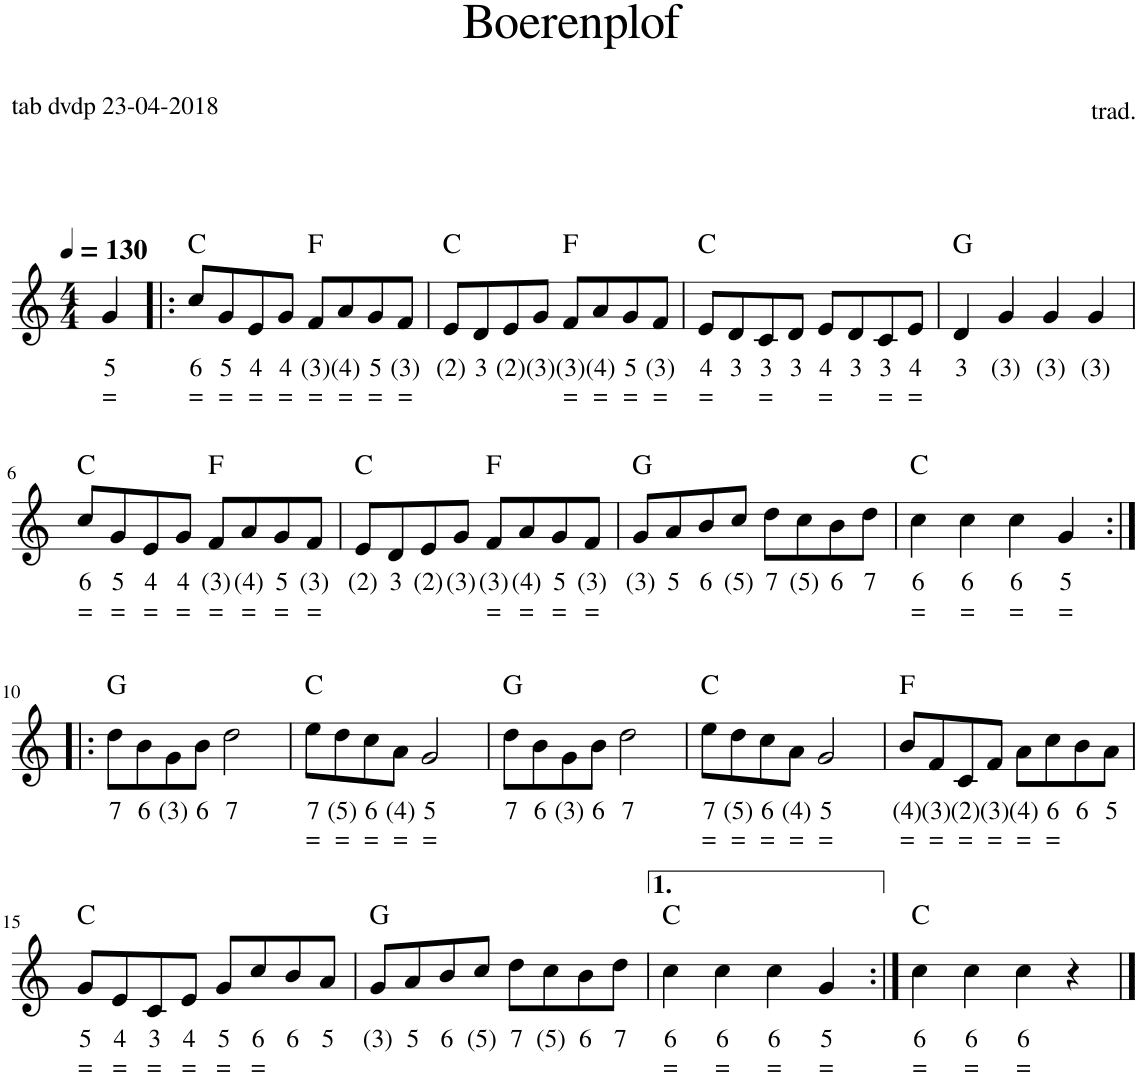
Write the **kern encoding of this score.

**kern	**text	**text	**harte
*part1	*part1	*part1	*part1
*staff1	*staff1	*staff1	*
*I"Stem	*	*	*
*I'Stm.	*	*	*
*clefG2	*	*	*
*k[]	*	*	*
*M4/4	*	*	*
*MM130	*	*	*
=1	=1	=1	=1
!	!LO:LY:b	!LO:LY:b	!
4g/	5	=	.
=2!|:	=2!|:	=2!|:	=2!|:
!	!LO:LY:b	!LO:LY:b	!
8cc/L	6	=	C:maj
!	!LO:LY:b	!LO:LY:b	!
8g/	5	=	.
!	!LO:LY:b	!LO:LY:b	!
8e/	4	=	.
!	!LO:LY:b	!LO:LY:b	!
8g/J	4	=	.
!	!LO:LY:b	!LO:LY:b	!
8f/L	(3)	=	F:maj
!	!LO:LY:b	!LO:LY:b	!
8a/	(4)	=	.
!	!LO:LY:b	!LO:LY:b	!
8g/	5	=	.
!	!LO:LY:b	!LO:LY:b	!
8f/J	(3)	=	.
=3	=3	=3	=3
!	!LO:LY:b	!	!
8e/L	(2)	.	C:maj
!	!LO:LY:b	!	!
8d/	3	.	.
!	!LO:LY:b	!	!
8e/	(2)	.	.
!	!LO:LY:b	!	!
8g/J	(3)	.	.
!	!LO:LY:b	!LO:LY:b	!
8f/L	(3)	=	F:maj
!	!LO:LY:b	!LO:LY:b	!
8a/	(4)	=	.
!	!LO:LY:b	!LO:LY:b	!
8g/	5	=	.
!	!LO:LY:b	!LO:LY:b	!
8f/J	(3)	=	.
=4	=4	=4	=4
!	!LO:LY:b	!LO:LY:b	!
8e/L	4	=	C:maj
!	!LO:LY:b	!	!
8d/	3	.	.
!	!LO:LY:b	!LO:LY:b	!
8c/	3	=	.
!	!LO:LY:b	!	!
8d/J	3	.	.
!	!LO:LY:b	!LO:LY:b	!
8e/L	4	=	.
!	!LO:LY:b	!	!
8d/	3	.	.
!	!LO:LY:b	!LO:LY:b	!
8c/	3	=	.
!	!LO:LY:b	!LO:LY:b	!
8e/J	4	=	.
=5	=5	=5	=5
!	!LO:LY:b	!	!
4d/	3	.	G:maj
!	!LO:LY:b	!	!
4g/	(3)	.	.
!	!LO:LY:b	!	!
4g/	(3)	.	.
!	!LO:LY:b	!	!
4g/	(3)	.	.
!!LO:LB:g=z
=6	=6	=6	=6
!	!LO:LY:b	!LO:LY:b	!
8cc/L	6	=	C:maj
!	!LO:LY:b	!LO:LY:b	!
8g/	5	=	.
!	!LO:LY:b	!LO:LY:b	!
8e/	4	=	.
!	!LO:LY:b	!LO:LY:b	!
8g/J	4	=	.
!	!LO:LY:b	!LO:LY:b	!
8f/L	(3)	=	F:maj
!	!LO:LY:b	!LO:LY:b	!
8a/	(4)	=	.
!	!LO:LY:b	!LO:LY:b	!
8g/	5	=	.
!	!LO:LY:b	!LO:LY:b	!
8f/J	(3)	=	.
=7	=7	=7	=7
!	!LO:LY:b	!	!
8e/L	(2)	.	C:maj
!	!LO:LY:b	!	!
8d/	3	.	.
!	!LO:LY:b	!	!
8e/	(2)	.	.
!	!LO:LY:b	!	!
8g/J	(3)	.	.
!	!LO:LY:b	!LO:LY:b	!
8f/L	(3)	=	F:maj
!	!LO:LY:b	!LO:LY:b	!
8a/	(4)	=	.
!	!LO:LY:b	!LO:LY:b	!
8g/	5	=	.
!	!LO:LY:b	!LO:LY:b	!
8f/J	(3)	=	.
=8	=8	=8	=8
!	!LO:LY:b	!	!
8g/L	(3)	.	G:maj
!	!LO:LY:b	!	!
8a/	5	.	.
!	!LO:LY:b	!	!
8b/	6	.	.
!	!LO:LY:b	!	!
8cc/J	(5)	.	.
!	!LO:LY:b	!	!
8dd\L	7	.	.
!	!LO:LY:b	!	!
8cc\	(5)	.	.
!	!LO:LY:b	!	!
8b\	6	.	.
!	!LO:LY:b	!	!
8dd\J	7	.	.
=9	=9	=9	=9
!	!LO:LY:b	!LO:LY:b	!
4cc\	6	=	C:maj
!	!LO:LY:b	!LO:LY:b	!
4cc\	6	=	.
!	!LO:LY:b	!LO:LY:b	!
4cc\	6	=	.
!	!LO:LY:b	!LO:LY:b	!
4g/	5	=	.
!!LO:LB:g=z
=10:|!|:	=10:|!|:	=10:|!|:	=10:|!|:
!	!LO:LY:b	!	!
8dd\L	7	.	G:maj
!	!LO:LY:b	!	!
8b\	6	.	.
!	!LO:LY:b	!	!
8g\	(3)	.	.
!	!LO:LY:b	!	!
8b\J	6	.	.
!	!LO:LY:b	!	!
2dd\	7	.	.
=11	=11	=11	=11
!	!LO:LY:b	!LO:LY:b	!
8ee\L	7	=	C:maj
!	!LO:LY:b	!LO:LY:b	!
8dd\	(5)	=	.
!	!LO:LY:b	!LO:LY:b	!
8cc\	6	=	.
!	!LO:LY:b	!LO:LY:b	!
8a\J	(4)	=	.
!	!LO:LY:b	!LO:LY:b	!
2g/	5	=	.
=12	=12	=12	=12
!	!LO:LY:b	!	!
8dd\L	7	.	G:maj
!	!LO:LY:b	!	!
8b\	6	.	.
!	!LO:LY:b	!	!
8g\	(3)	.	.
!	!LO:LY:b	!	!
8b\J	6	.	.
!	!LO:LY:b	!	!
2dd\	7	.	.
=13	=13	=13	=13
!	!LO:LY:b	!LO:LY:b	!
8ee\L	7	=	C:maj
!	!LO:LY:b	!LO:LY:b	!
8dd\	(5)	=	.
!	!LO:LY:b	!LO:LY:b	!
8cc\	6	=	.
!	!LO:LY:b	!LO:LY:b	!
8a\J	(4)	=	.
!	!LO:LY:b	!LO:LY:b	!
2g/	5	=	.
=14	=14	=14	=14
!	!LO:LY:b	!LO:LY:b	!
8b/L	(4)	=	F:maj
!	!LO:LY:b	!LO:LY:b	!
8f/	(3)	=	.
!	!LO:LY:b	!LO:LY:b	!
8c/	(2)	=	.
!	!LO:LY:b	!LO:LY:b	!
8f/J	(3)	=	.
!	!LO:LY:b	!LO:LY:b	!
8a\L	(4)	=	.
!	!LO:LY:b	!LO:LY:b	!
8cc\	6	=	.
!	!LO:LY:b	!	!
8b\	6	.	.
!	!LO:LY:b	!	!
8a\J	5	.	.
!!LO:LB:g=z
=15	=15	=15	=15
!	!LO:LY:b	!LO:LY:b	!
8g/L	5	=	C:maj
!	!LO:LY:b	!LO:LY:b	!
8e/	4	=	.
!	!LO:LY:b	!LO:LY:b	!
8c/	3	=	.
!	!LO:LY:b	!LO:LY:b	!
8e/J	4	=	.
!	!LO:LY:b	!LO:LY:b	!
8g/L	5	=	.
!	!LO:LY:b	!LO:LY:b	!
8cc/	6	=	.
!	!LO:LY:b	!	!
8b/	6	.	.
!	!LO:LY:b	!	!
8a/J	5	.	.
=16	=16	=16	=16
!	!LO:LY:b	!	!
8g/L	(3)	.	G:maj
!	!LO:LY:b	!	!
8a/	5	.	.
!	!LO:LY:b	!	!
8b/	6	.	.
!	!LO:LY:b	!	!
8cc/J	(5)	.	.
!	!LO:LY:b	!	!
8dd\L	7	.	.
!	!LO:LY:b	!	!
8cc\	(5)	.	.
!	!LO:LY:b	!	!
8b\	6	.	.
!	!LO:LY:b	!	!
8dd\J	7	.	.
=17	=17	=17	=17
!	!LO:LY:b	!LO:LY:b	!
4cc\	6	=	C:maj
!	!LO:LY:b	!LO:LY:b	!
4cc\	6	=	.
!	!LO:LY:b	!LO:LY:b	!
4cc\	6	=	.
!	!LO:LY:b	!LO:LY:b	!
4g/	5	=	.
=18:|!	=18:|!	=18:|!	=18:|!
!	!LO:LY:b	!LO:LY:b	!
4cc\	6	=	C:maj
!	!LO:LY:b	!LO:LY:b	!
4cc\	6	=	.
!	!LO:LY:b	!LO:LY:b	!
4cc\	6	=	.
4r	.	.	.
==	==	==	==
*-	*-	*-	*-
